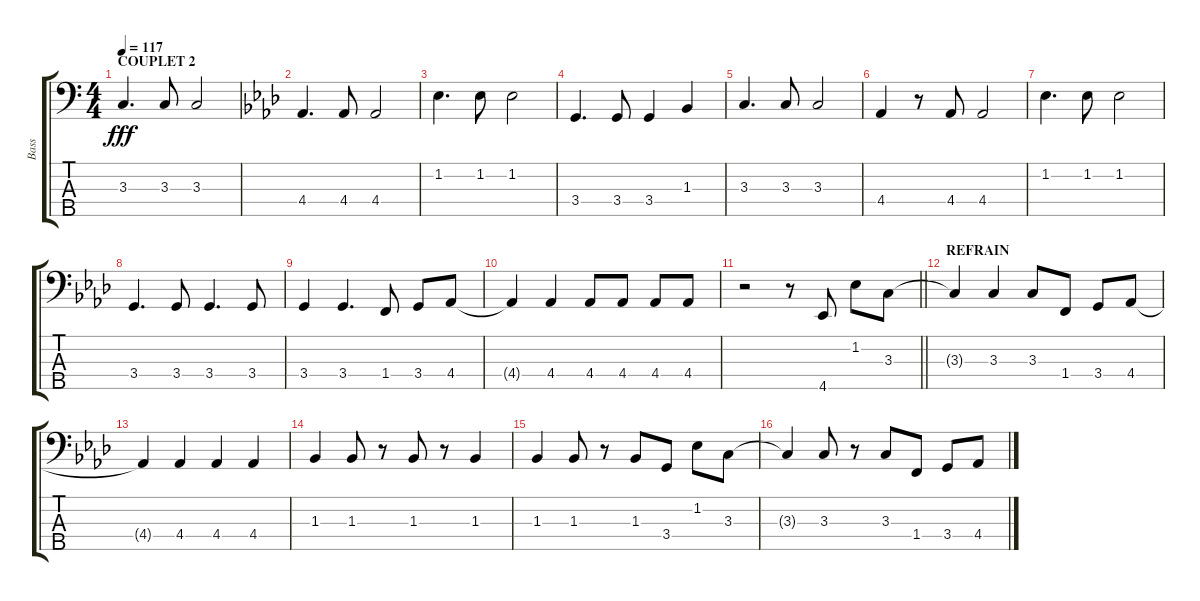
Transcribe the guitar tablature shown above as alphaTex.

\track ("Bass" "Bass") {instrument electricbassfinger}
\staff {score tabs}
\tuning (G2 D2 A1 E1 B0) {hide}
\ts (4 4)
\section ("" "COUPLET 2")
\tempo 117
\clef f4
\ks c
3.3.4{d dy fff} 3.3.8 3.3.2 |
\ks ab
4.4.4{d} 4.4.8 4.4.2 |
1.2.4{d} 1.2.8 1.2.2 |
3.4.4{d} 3.4.8 3.4.4 1.3.4 |
3.3.4{d} 3.3.8 3.3.2 |
4.4.4 r.8 4.4.8 4.4.2 |
1.2.4{d} 1.2.8 1.2.2 |
3.4.4{d} 3.4.8 3.4.4{d} 3.4.8 |
3.4.4 3.4.4{d} 1.4.8 3.4.8 4.4.8 |
4.4{t}.4 4.4.4 4.4.8 4.4.8 4.4.8 4.4.8 |
\barLineRight lightlight
r.2 r.8 4.5.8 1.2.8 3.3.8 |
\section ("" "REFRAIN")
3.3{t}.4 3.3.4 3.3.8 1.4.8 3.4.8 4.4.8 |
4.4{t}.4 4.4.4 4.4.4 4.4.4 |
1.3.4 1.3.8 r.8 1.3.8 r.8 1.3.4 |
1.3.4 1.3.8 r.8 1.3.8 3.4.8 1.2.8 3.3.8 |
3.3{t}.4 3.3.8 r.8 3.3.8 1.4.8 3.4.8 4.4.8
